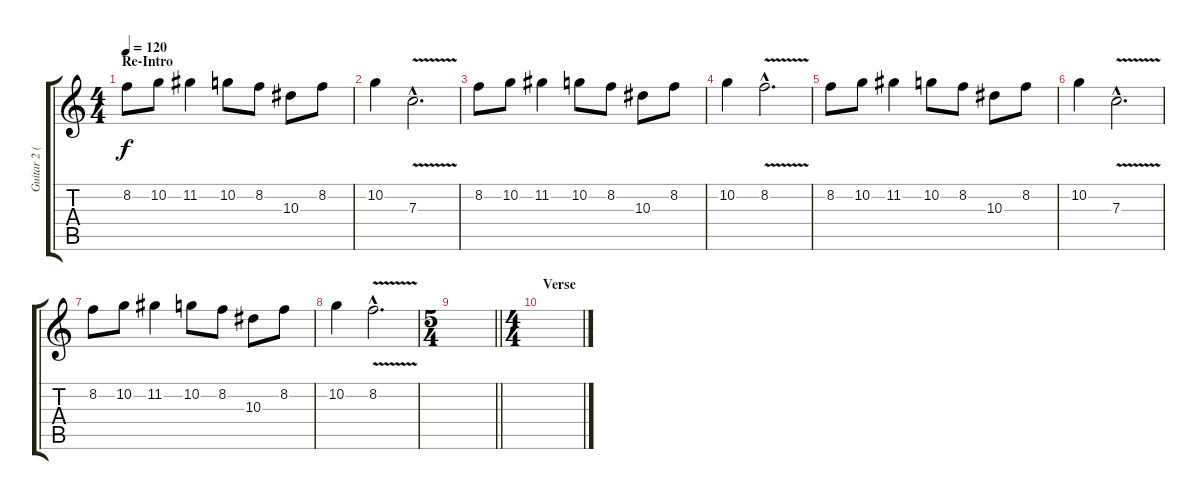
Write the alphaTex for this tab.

\track ("Guitar 2 (Lead)" "Guitar 2 (") {instrument overdrivenguitar}
\staff {score tabs}
\tuning (D4 A3 F3 C3 G2 C2) {hide}
\ts (4 4)
\section ("" "Re-Intro")
\tempo 120
\clef g2
\ks c
8.2.8{dy f balance 4} 10.2.8 11.2.4 10.2.8 8.2.8 10.3.8 8.2.8 |
10.2.4 7.3{v hac}.2{d} |
8.2.8 10.2.8 11.2.4 10.2.8 8.2.8 10.3.8 8.2.8 |
10.2.4 8.2{v hac}.2{d} |
8.2.8 10.2.8 11.2.4 10.2.8 8.2.8 10.3.8 8.2.8 |
10.2.4 7.3{v hac}.2{d} |
8.2.8 10.2.8 11.2.4 10.2.8 8.2.8 10.3.8 8.2.8 |
10.2.4 8.2{v hac}.2{d} |
\ts (5 4)
\barLineRight lightlight
|
\ts (4 4)
\section ("" "Verse")
